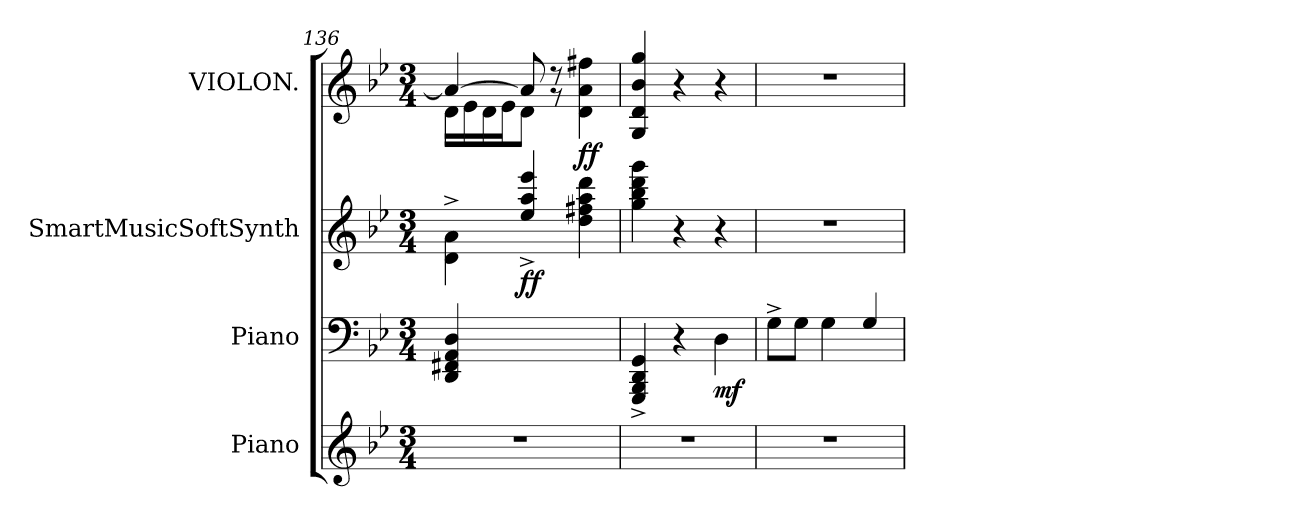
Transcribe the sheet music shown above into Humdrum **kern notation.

**kern	**kern	**dynam	**kern	**dynam	**kern	**dynam
*part4	*part3	*part3	*part2	*part2	*part1	*part1
*staff4	*staff3	*staff3	*staff2	*staff2	*staff1	*staff1
*I"Piano	*I"Piano	*	*I"SmartMusicSoftSynth	*	*I"VIOLON.	*
*I'P.	*	*	*	*	*	*
*clefG2	*clefF4	*	*clefG2	*	*clefG2	*
*k[b-e-]	*k[b-e-]	*	*k[b-e-]	*	*k[b-e-]	*
*B-:	*B-:	*	*B-:	*	*B-:	*
*M3/4	*M3/4	*	*M3/4	*	*M3/4	*
=136	=136	=136	=136	=136	=136	=136
*	*	*	*	*	*^	*
2.r	4DD/ 4FF#X/ 4AA/ 4D/	.	4d^\ 4a^\	.	4a/_	16d\LL	.
.	.	.	.	.	.	16e-\	.
.	.	.	.	.	.	16d\	.
.	.	.	.	.	.	16e-\J	.
.	2ryy	.	4ee-^/ 4aa^/ 4eee-^/	ff	8a/]	8d\J	.
.	.	.	.	.	8r	8r	.
.	.	.	4dd\ 4ff#X\ 4aa\ 4ddd\	.	4ryy	4d\ 4a\ 4ff#X\	ff
*	*	*	*	*	*v	*v	*
!!LO:LB:g=z
=137	=137	=137	=137	=137	=137	=137
2.r	4GGG^/ 4BBB-^/ 4DD^/ 4GG^/	.	4gg\ 4bb-\ 4ddd\ 4ggg\	.	4G/ 4d/ 4b-/ 4gg/	.
.	4r	.	4r	.	4r	.
.	4D\	mf	4r	.	4r	.
=138	=138	=138	=138	=138	=138	=138
2.r	8G^\L	.	2.r	.	2.r	.
.	8G\J	.	.	.	.	.
.	4G\	.	.	.	.	.
.	4G/	.	.	.	.	.
=	=	=	=	=	=	=
*-	*-	*-	*-	*-	*-	*-
